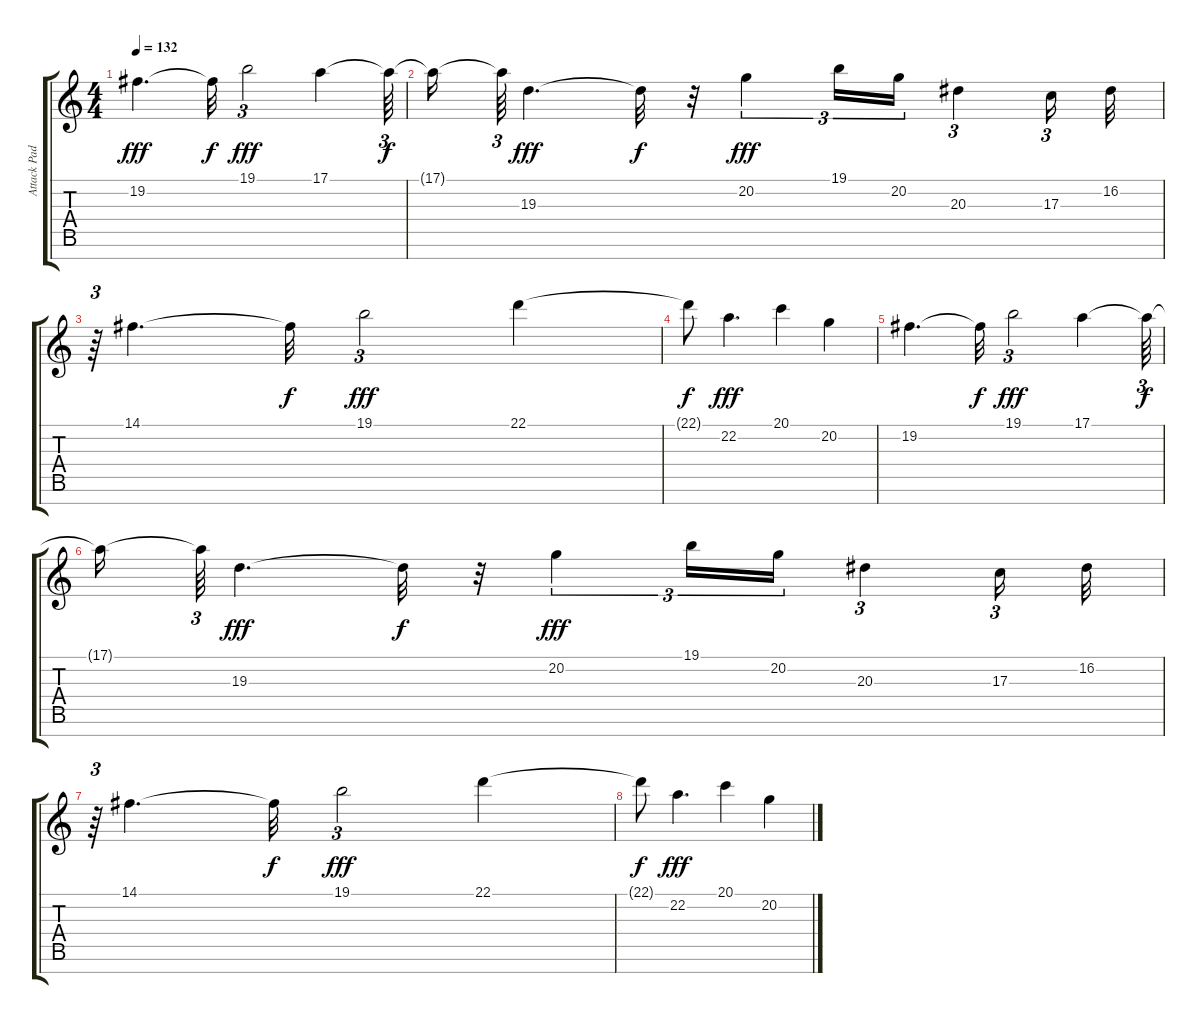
\track ("Attack Pad" "Attack Pad") {instrument pad7halo}
\staff {score tabs}
\tuning (E4 B3 G3 D3 A2 E2 B1) {hide}
\ts (4 4)
\tempo 132
\clef g2
\ks c
19.2.4{d dy fff} 19.2{t}.32{dy f} 19.1.2{tu (3 2) dy fff} 17.1.4 17.1{t}.64{tu (3 2) dy f} |
17.1{t}.16 17.1{t}.64{tu (3 2)} 19.3.4{d dy fff} 19.3{t}.32{dy f} r.32 20.2.4{tu (3 2) dy fff} 19.1.16{tu (3 2)} 20.2.16{tu (3 2)} 20.3.4{tu (3 2)} 17.3.16{tu (3 2)} 16.2.32 |
r.64{tu (3 2)} 14.1.4{d} 14.1{t}.32{dy f} 19.1.2{tu (3 2) dy fff} 22.1.4 |
22.1{t}.8{dy f} 22.2.4{d dy fff} 20.1.4 20.2.4 |
19.2.4{d} 19.2{t}.32{dy f} 19.1.2{tu (3 2) dy fff} 17.1.4 17.1{t}.64{tu (3 2) dy f} |
17.1{t}.16 17.1{t}.64{tu (3 2)} 19.3.4{d dy fff} 19.3{t}.32{dy f} r.32 20.2.4{tu (3 2) dy fff} 19.1.16{tu (3 2)} 20.2.16{tu (3 2)} 20.3.4{tu (3 2)} 17.3.16{tu (3 2)} 16.2.32 |
r.64{tu (3 2)} 14.1.4{d} 14.1{t}.32{dy f} 19.1.2{tu (3 2) dy fff} 22.1.4 |
22.1{t}.8{dy f} 22.2.4{d dy fff} 20.1.4 20.2.4
